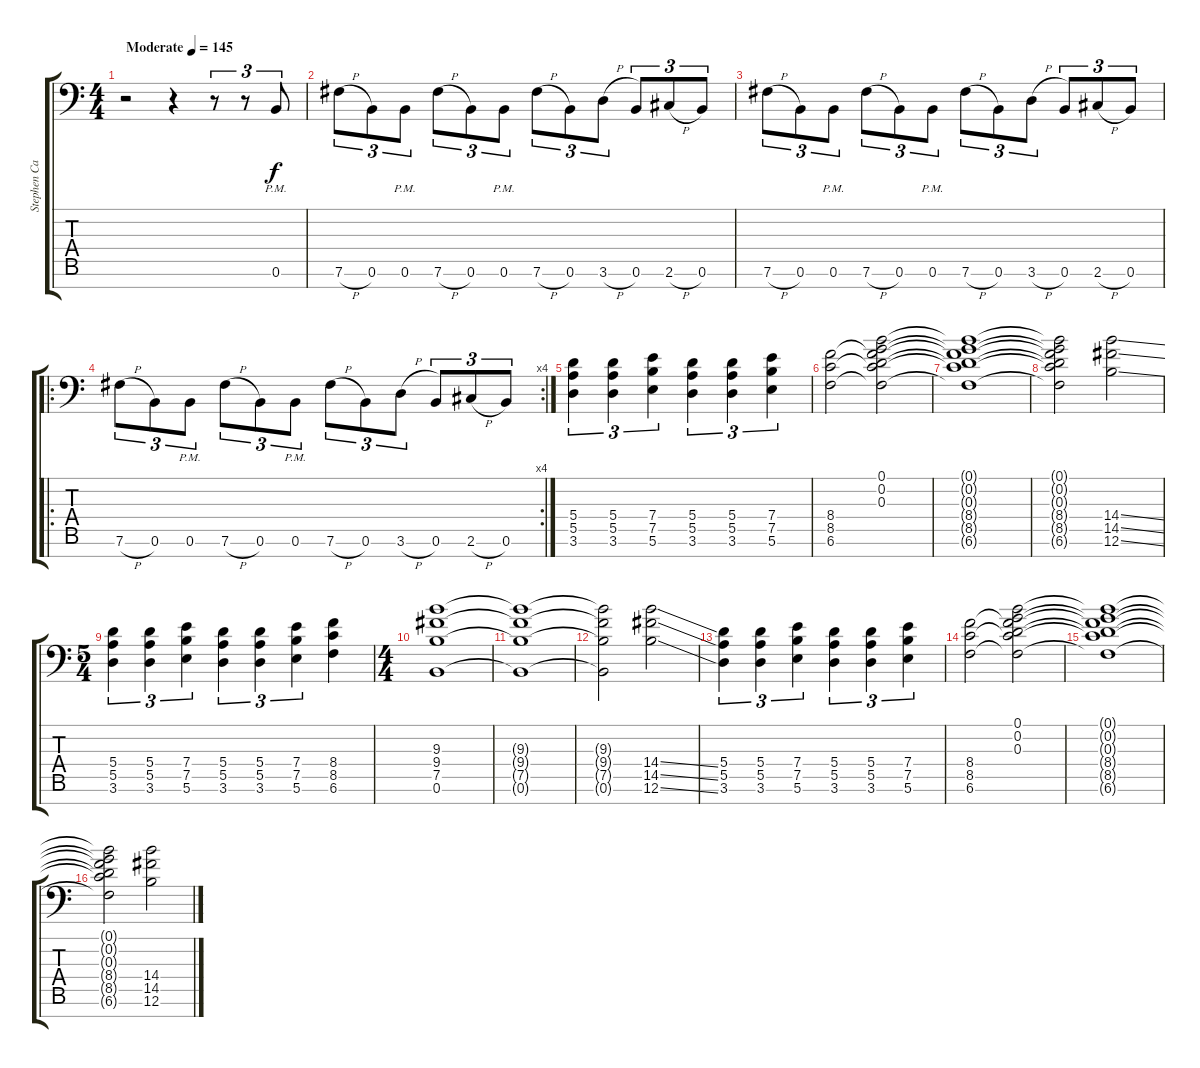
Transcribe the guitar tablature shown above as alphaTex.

\track ("Stephen Carpenter" "Stephen Ca") {instrument distortionguitar}
\staff {score tabs}
\tuning (B3 G3 D3 A2 E2 B1 Gb1) {hide}
\ts (4 4)
\tempo (145 "Moderate")
\clef f4
\ks c
r.2{dy f instrument distortionguitar} r.4 r.8{tu (3 2)} r.8{tu (3 2)} 0.6{pm}.8{tu (3 2)} |
7.6{h}.8{tu (3 2)} 0.6.8{tu (3 2)} 0.6{pm}.8{tu (3 2)} 7.6{h}.8{tu (3 2)} 0.6.8{tu (3 2)} 0.6{pm}.8{tu (3 2)} 7.6{h}.8{tu (3 2)} 0.6.8{tu (3 2)} 3.6{h}.8{tu (3 2)} 0.6.8{tu (3 2)} 2.6{h}.8{tu (3 2)} 0.6.8{tu (3 2)} |
7.6{h}.8{tu (3 2)} 0.6.8{tu (3 2)} 0.6{pm}.8{tu (3 2)} 7.6{h}.8{tu (3 2)} 0.6.8{tu (3 2)} 0.6{pm}.8{tu (3 2)} 7.6{h}.8{tu (3 2)} 0.6.8{tu (3 2)} 3.6{h}.8{tu (3 2)} 0.6.8{tu (3 2)} 2.6{h}.8{tu (3 2)} 0.6.8{tu (3 2)} |
\ro
\rc 4
7.6{h}.8{tu (3 2)} 0.6.8{tu (3 2)} 0.6{pm}.8{tu (3 2)} 7.6{h}.8{tu (3 2)} 0.6.8{tu (3 2)} 0.6{pm}.8{tu (3 2)} 7.6{h}.8{tu (3 2)} 0.6.8{tu (3 2)} 3.6{h}.8{tu (3 2)} 0.6.8{tu (3 2)} 2.6{h}.8{tu (3 2)} 0.6.8{tu (3 2)} |
(5.4 5.5 3.6).4{tu (3 2)} (5.4 5.5 3.6).4{tu (3 2)} (7.4 7.5 5.6).4{tu (3 2)} (5.4 5.5 3.6).4{tu (3 2)} (5.4 5.5 3.6).4{tu (3 2)} (7.4 7.5 5.6).4{tu (3 2)} |
(8.4 8.5 6.6).2 (0.1 0.2 0.3 8.4{t} 8.5{t} 6.6{t}).2 |
(0.1{t} 0.2{t} 0.3{t} 8.4{t} 8.5{t} 6.6{t}).1 |
(0.1{t} 0.2{t} 0.3{t} 8.4{t} 8.5{t} 6.6{t}).2 (14.4{ss} 14.5{ss} 12.6{ss}).2 |
\ts (5 4)
(5.4 5.5 3.6).4{tu (3 2)} (5.4 5.5 3.6).4{tu (3 2)} (7.4 7.5 5.6).4{tu (3 2)} (5.4 5.5 3.6).4{tu (3 2)} (5.4 5.5 3.6).4{tu (3 2)} (7.4 7.5 5.6).4{tu (3 2)} (8.4 8.5 6.6).4 |
\ts (4 4)
(9.3 9.4 7.5 0.6).1 |
(9.3{t} 9.4{t} 7.5{t} 0.6{t}).1 |
(9.3{t} 9.4{t} 7.5{t} 0.6{t}).2 (14.4{ss} 14.5{ss} 12.6{ss}).2 |
(5.4 5.5 3.6).4{tu (3 2)} (5.4 5.5 3.6).4{tu (3 2)} (7.4 7.5 5.6).4{tu (3 2)} (5.4 5.5 3.6).4{tu (3 2)} (5.4 5.5 3.6).4{tu (3 2)} (7.4 7.5 5.6).4{tu (3 2)} |
(8.4 8.5 6.6).2 (0.1 0.2 0.3 8.4{t} 8.5{t} 6.6{t}).2 |
(0.1{t} 0.2{t} 0.3{t} 8.4{t} 8.5{t} 6.6{t}).1 |
(0.1{t} 0.2{t} 0.3{t} 8.4{t} 8.5{t} 6.6{t}).2 (14.4{ss} 14.5{ss} 12.6{ss}).2
